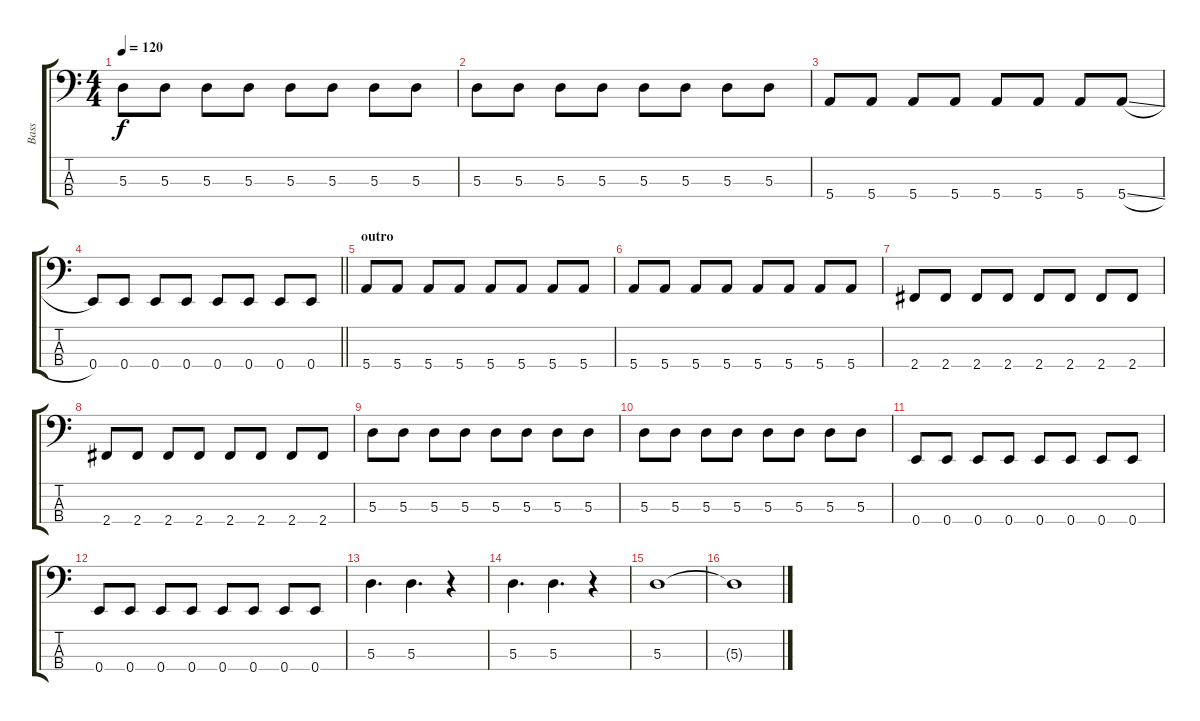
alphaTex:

\track ("Bass" "Bass") {instrument electricbassfinger}
\staff {score tabs}
\tuning (G2 D2 A1 E1) {hide}
\ts (4 4)
\tempo 120
\clef f4
\ks c
5.3.8{dy f} 5.3.8 5.3.8 5.3.8 5.3.8 5.3.8 5.3.8 5.3.8 |
5.3.8 5.3.8 5.3.8 5.3.8 5.3.8 5.3.8 5.3.8 5.3.8 |
5.4.8 5.4.8 5.4.8 5.4.8 5.4.8 5.4.8 5.4.8 5.4{sl}.8 |
\barLineRight lightlight
0.4.8 0.4.8 0.4.8 0.4.8 0.4.8 0.4.8 0.4.8 0.4.8 |
\section ("" "outro")
5.4.8 5.4.8 5.4.8 5.4.8 5.4.8 5.4.8 5.4.8 5.4.8 |
5.4.8 5.4.8 5.4.8 5.4.8 5.4.8 5.4.8 5.4.8 5.4.8 |
2.4.8 2.4.8 2.4.8 2.4.8 2.4.8 2.4.8 2.4.8 2.4.8 |
2.4.8 2.4.8 2.4.8 2.4.8 2.4.8 2.4.8 2.4.8 2.4.8 |
5.3.8 5.3.8 5.3.8 5.3.8 5.3.8 5.3.8 5.3.8 5.3.8 |
5.3.8 5.3.8 5.3.8 5.3.8 5.3.8 5.3.8 5.3.8 5.3.8 |
0.4.8 0.4.8 0.4.8 0.4.8 0.4.8 0.4.8 0.4.8 0.4.8 |
0.4.8 0.4.8 0.4.8 0.4.8 0.4.8 0.4.8 0.4.8 0.4.8 |
5.3.4{d} 5.3.4{d} r.4 |
5.3.4{d} 5.3.4{d} r.4 |
5.3.1 |
5.3{t}.1
